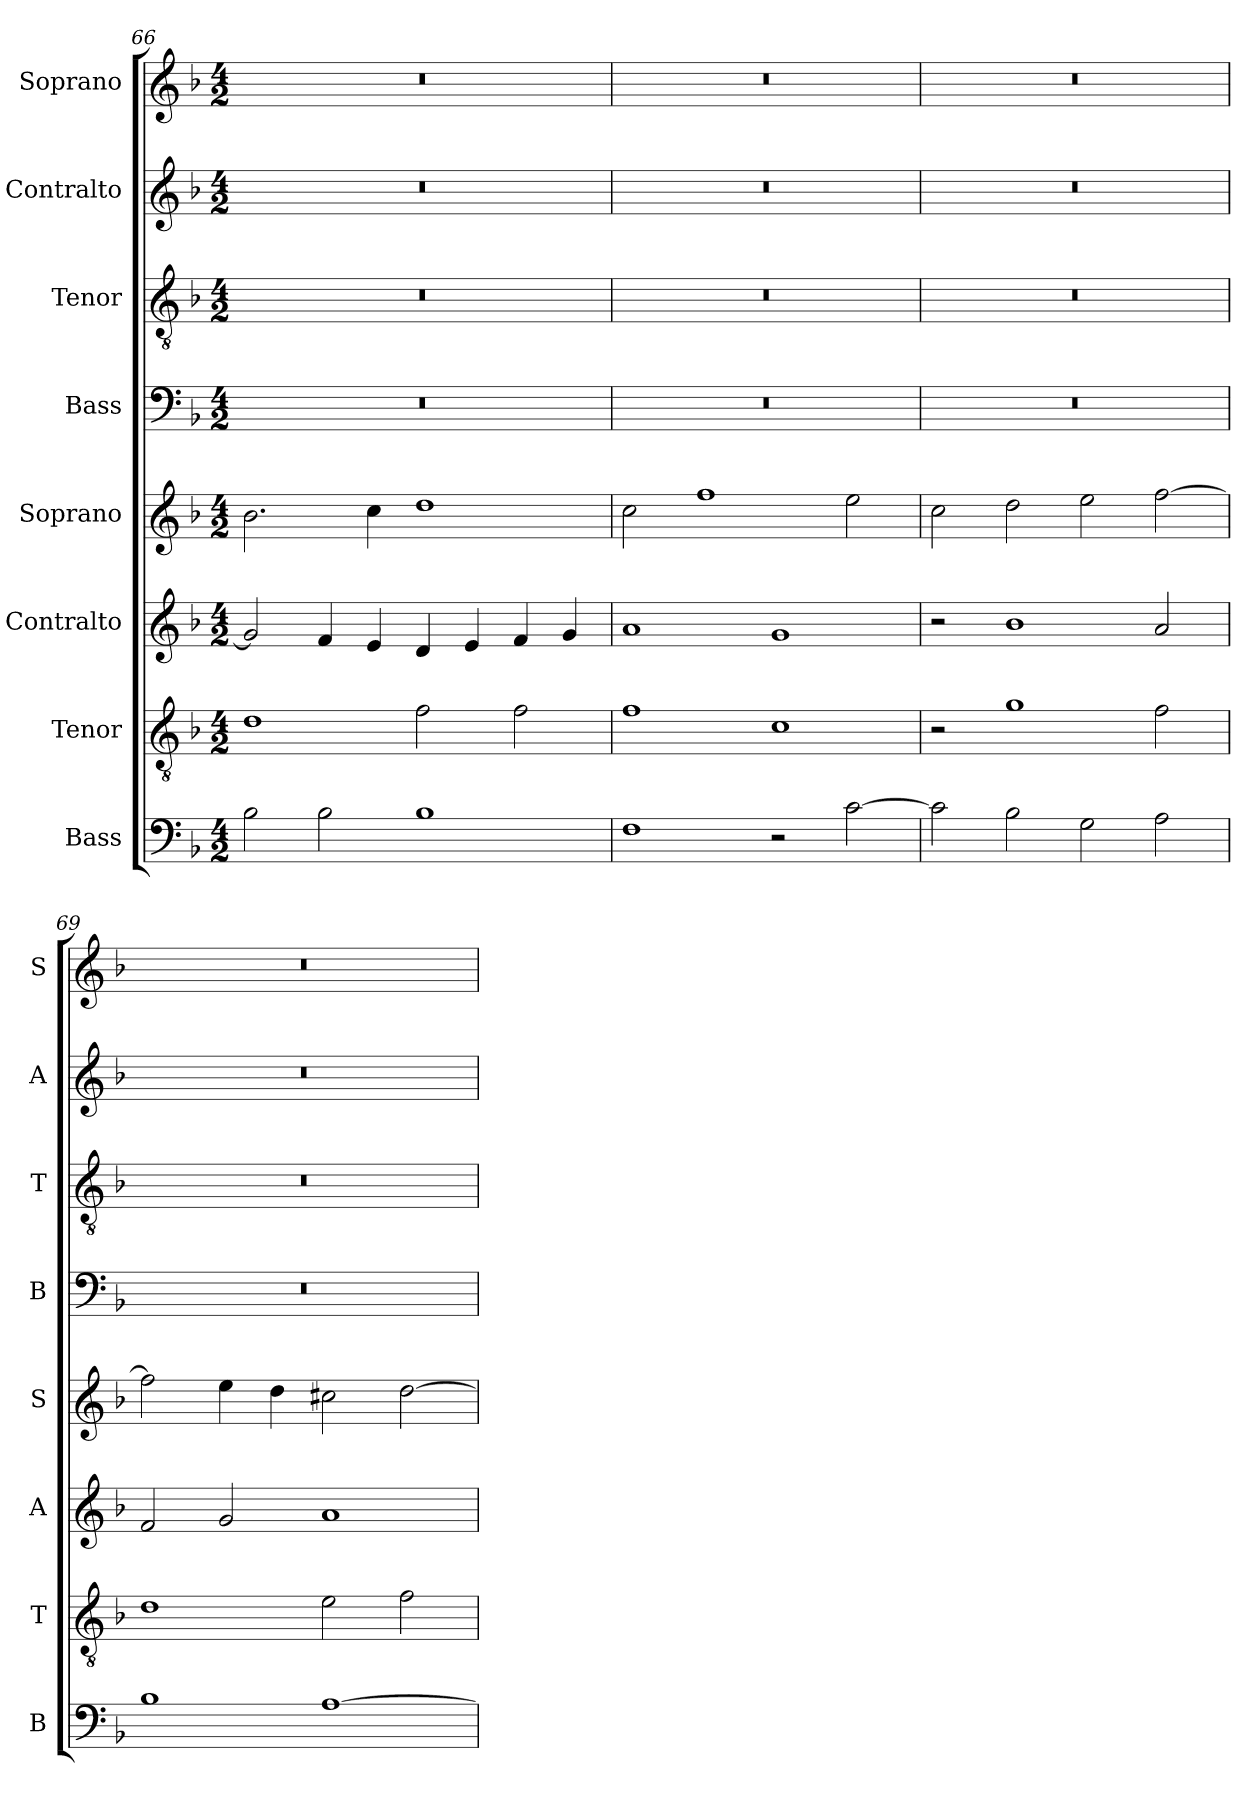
**kern	**kern	**kern	**kern	**kern	**kern	**kern	**kern
*part8	*part7	*part6	*part5	*part4	*part3	*part2	*part1
*staff8	*staff7	*staff6	*staff5	*staff4	*staff3	*staff2	*staff1
*I"Bass	*I"Tenor	*I"Contralto	*I"Soprano	*I"Bass	*I"Tenor	*I"Contralto	*I"Soprano
*I'B	*I'T	*I'A	*I'S	*I'B	*I'T	*I'A	*I'S
*clefF4	*clefGv2	*clefG2	*clefG2	*clefF4	*clefGv2	*clefG2	*clefG2
*k[b-]	*k[b-]	*k[b-]	*k[b-]	*k[b-]	*k[b-]	*k[b-]	*k[b-]
*G:dor	*G:dor	*G:dor	*G:dor	*G:dor	*G:dor	*G:dor	*G:dor
*M4/2	*M4/2	*M4/2	*M4/2	*M4/2	*M4/2	*M4/2	*M4/2
=66	=66	=66	=66	=66	=66	=66	=66
2B-	1d	2g]	2.b-	0r	0r	0r	0r
2B-	.	4f	.	.	.	.	.
.	.	4e	4cc	.	.	.	.
1B-	2f	4d	1dd	.	.	.	.
.	.	4e	.	.	.	.	.
.	2f	4f	.	.	.	.	.
.	.	4g	.	.	.	.	.
=67	=67	=67	=67	=67	=67	=67	=67
1F	1f	1a	2cc	0r	0r	0r	0r
.	.	.	1ff	.	.	.	.
2r	1c	1g	.	.	.	.	.
[2c	.	.	2ee	.	.	.	.
=68	=68	=68	=68	=68	=68	=68	=68
2c]	2r	2r	2cc	0r	0r	0r	0r
2B-	1g	1b-	2dd	.	.	.	.
2G	.	.	2ee	.	.	.	.
2A	2f	2a	[2ff	.	.	.	.
=69	=69	=69	=69	=69	=69	=69	=69
1B-	1d	2f	2ff]	0r	0r	0r	0r
.	.	2g	4ee	.	.	.	.
.	.	.	4dd	.	.	.	.
[1A	2e	1a	2cc#X	.	.	.	.
.	2f	.	[2dd	.	.	.	.
=	=	=	=	=	=	=	=
*-	*-	*-	*-	*-	*-	*-	*-
